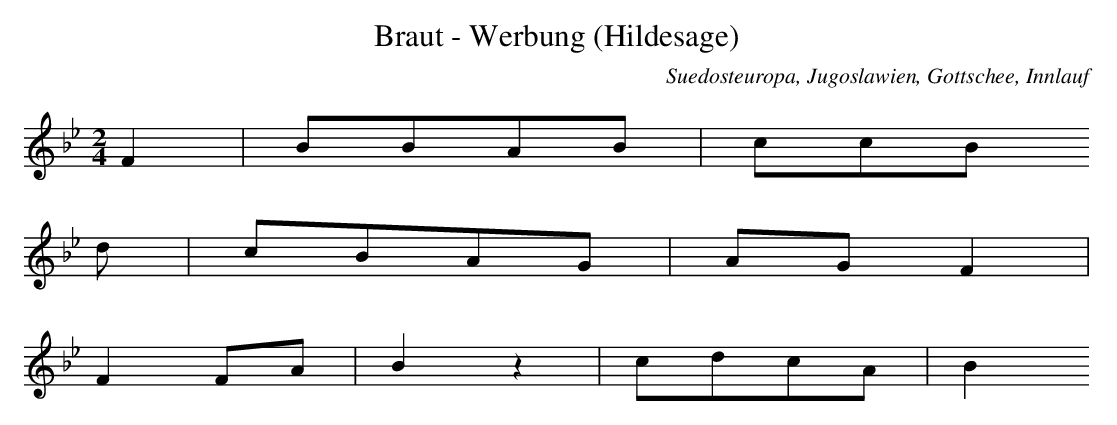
X:1
T: Braut - Werbung (Hildesage)
O: Suedosteuropa, Jugoslawien, Gottschee, Innlauf
M: 2/4
L: 1/8
K: Bb
F2 | BBAB | ccB
d | cBAG | AGF2 |
F2FA | B2z2 | cdcA | B2
